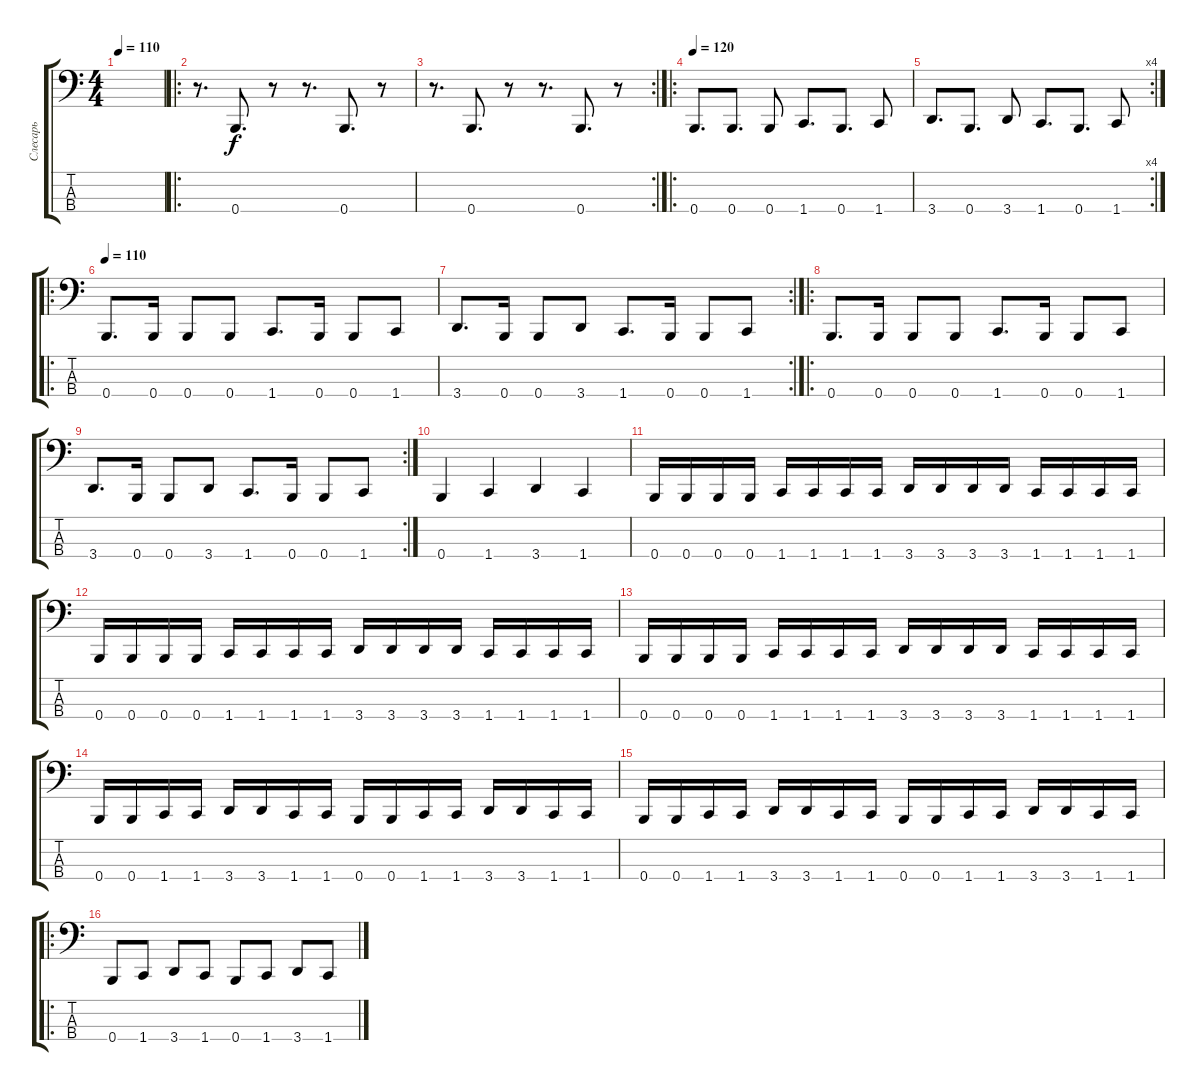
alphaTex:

\track ("Слесарь" "Слесарь") {instrument electricbasspick}
\staff {score tabs}
\tuning (E2 B1 Gb1 B0) {hide}
\ts (4 4)
\tempo 110
\clef f4
\ks c
|
\ro
r.8{d} 0.4.8{d} r.8 r.8{d} 0.4.8{d} r.8 |
\rc 2
r.8{d} 0.4.8{d} r.8 r.8{d} 0.4.8{d} r.8 |
\ro
\tempo 120
0.4.8{d} 0.4.8{d} 0.4.8 1.4.8{d} 0.4.8{d} 1.4.8 |
\rc 4
3.4.8{d} 0.4.8{d} 3.4.8 1.4.8{d} 0.4.8{d} 1.4.8 |
\ro
\tempo 110
0.4.8{d} 0.4.16 0.4.8 0.4.8 1.4.8{d} 0.4.16 0.4.8 1.4.8 |
\rc 2
3.4.8{d} 0.4.16 0.4.8 3.4.8 1.4.8{d} 0.4.16 0.4.8 1.4.8 |
\ro
0.4.8{d} 0.4.16 0.4.8 0.4.8 1.4.8{d} 0.4.16 0.4.8 1.4.8 |
\rc 2
3.4.8{d} 0.4.16 0.4.8 3.4.8 1.4.8{d} 0.4.16 0.4.8 1.4.8 |
0.4.4 1.4.4 3.4.4 1.4.4 |
0.4.16 0.4.16 0.4.16 0.4.16 1.4.16 1.4.16 1.4.16 1.4.16 3.4.16 3.4.16 3.4.16 3.4.16 1.4.16 1.4.16 1.4.16 1.4.16 |
0.4.16 0.4.16 0.4.16 0.4.16 1.4.16 1.4.16 1.4.16 1.4.16 3.4.16 3.4.16 3.4.16 3.4.16 1.4.16 1.4.16 1.4.16 1.4.16 |
0.4.16 0.4.16 0.4.16 0.4.16 1.4.16 1.4.16 1.4.16 1.4.16 3.4.16 3.4.16 3.4.16 3.4.16 1.4.16 1.4.16 1.4.16 1.4.16 |
0.4.16 0.4.16 1.4.16 1.4.16 3.4.16 3.4.16 1.4.16 1.4.16 0.4.16 0.4.16 1.4.16 1.4.16 3.4.16 3.4.16 1.4.16 1.4.16 |
0.4.16 0.4.16 1.4.16 1.4.16 3.4.16 3.4.16 1.4.16 1.4.16 0.4.16 0.4.16 1.4.16 1.4.16 3.4.16 3.4.16 1.4.16 1.4.16 |
\ro
0.4.8 1.4.8 3.4.8 1.4.8 0.4.8 1.4.8 3.4.8 1.4.8
